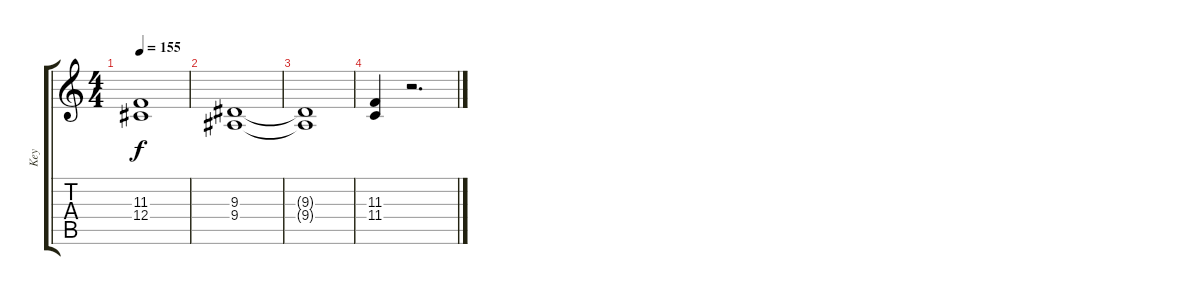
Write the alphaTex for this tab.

\track ("Key" "Key") {instrument choiraahs}
\staff {score tabs}
\tuning (Eb4 Bb3 Gb3 Db3 Ab2 Eb2) {hide}
\ts (4 4)
\tempo 155
\clef g2
\ks c
(11.3 12.4).1{dy f} |
(9.3 9.4).1 |
(9.3{t} 9.4{t}).1 |
(11.3 11.4).4 r.2{d}
